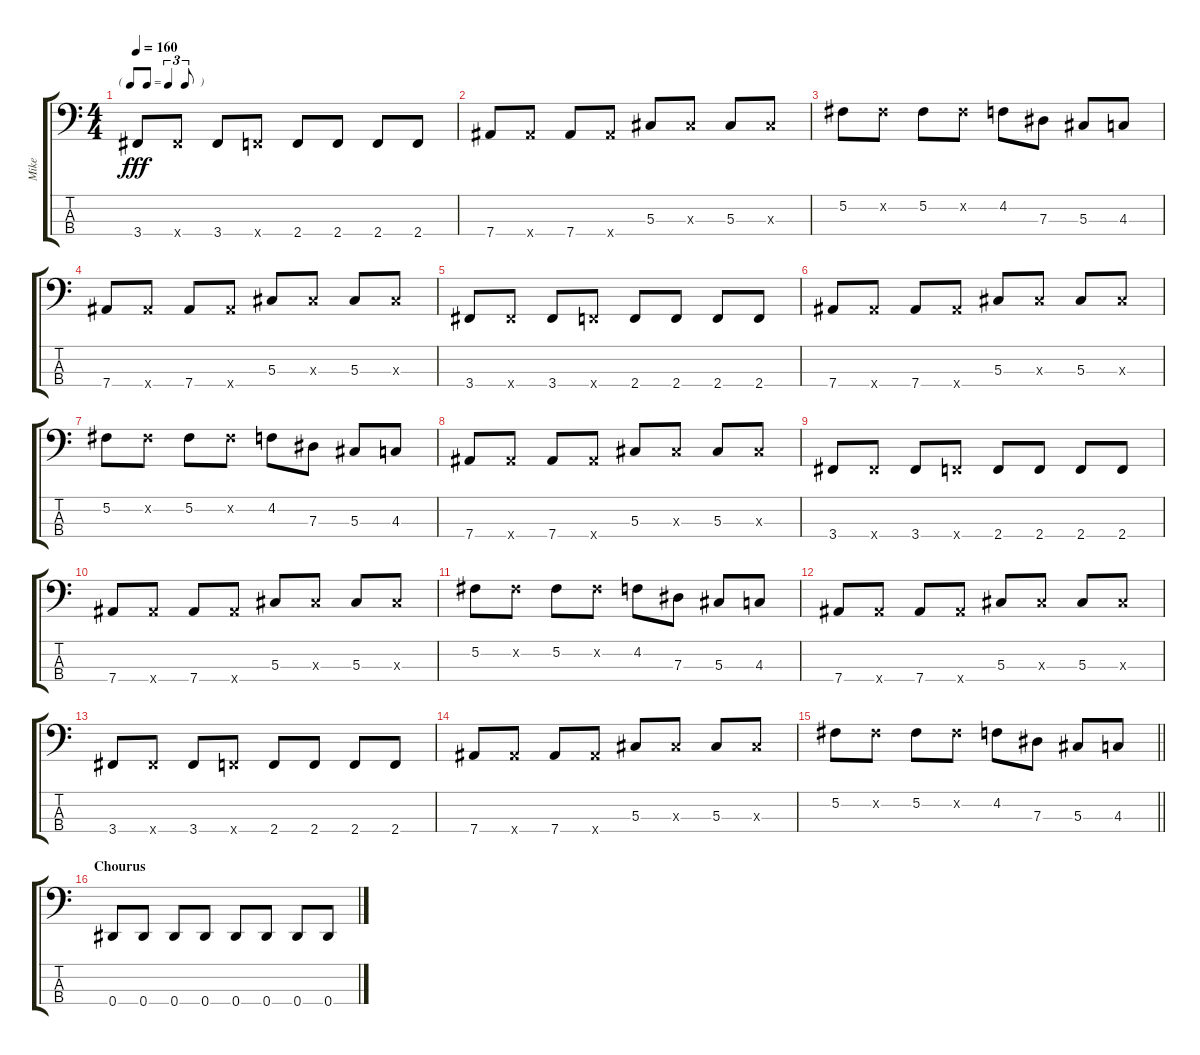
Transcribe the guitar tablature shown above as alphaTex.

\track ("Mike " "Mike ") {instrument electricbasspick}
\staff {score tabs}
\tuning (Gb2 Db2 Ab1 Eb1) {hide}
\ts (4 4)
\tf triplet8th
\tempo 160
\clef f4
\ks c
3.4.8{dy fff} 3.4{x}.8 3.4.8 2.4{x}.8 2.4.8 2.4.8 2.4.8 2.4.8 |
7.4.8 7.4{x}.8 7.4.8 7.4{x}.8 5.3.8 5.3{x}.8 5.3.8 5.3{x}.8 |
5.2.8 5.2{x}.8 5.2.8 5.2{x}.8 4.2.8 7.3.8 5.3.8 4.3.8 |
7.4.8 7.4{x}.8 7.4.8 7.4{x}.8 5.3.8 5.3{x}.8 5.3.8 5.3{x}.8 |
3.4.8 3.4{x}.8 3.4.8 2.4{x}.8 2.4.8 2.4.8 2.4.8 2.4.8 |
7.4.8 7.4{x}.8 7.4.8 7.4{x}.8 5.3.8 5.3{x}.8 5.3.8 5.3{x}.8 |
5.2.8 5.2{x}.8 5.2.8 5.2{x}.8 4.2.8 7.3.8 5.3.8 4.3.8 |
7.4.8 7.4{x}.8 7.4.8 7.4{x}.8 5.3.8 5.3{x}.8 5.3.8 5.3{x}.8 |
3.4.8 3.4{x}.8 3.4.8 2.4{x}.8 2.4.8 2.4.8 2.4.8 2.4.8 |
7.4.8 7.4{x}.8 7.4.8 7.4{x}.8 5.3.8 5.3{x}.8 5.3.8 5.3{x}.8 |
5.2.8 5.2{x}.8 5.2.8 5.2{x}.8 4.2.8 7.3.8 5.3.8 4.3.8 |
7.4.8 7.4{x}.8 7.4.8 7.4{x}.8 5.3.8 5.3{x}.8 5.3.8 5.3{x}.8 |
3.4.8 3.4{x}.8 3.4.8 2.4{x}.8 2.4.8 2.4.8 2.4.8 2.4.8 |
7.4.8 7.4{x}.8 7.4.8 7.4{x}.8 5.3.8 5.3{x}.8 5.3.8 5.3{x}.8 |
\barLineRight lightlight
5.2.8 5.2{x}.8 5.2.8 5.2{x}.8 4.2.8 7.3.8 5.3.8 4.3.8 |
\section ("" "Chourus")
0.4.8 0.4.8 0.4.8 0.4.8 0.4.8 0.4.8 0.4.8 0.4.8
